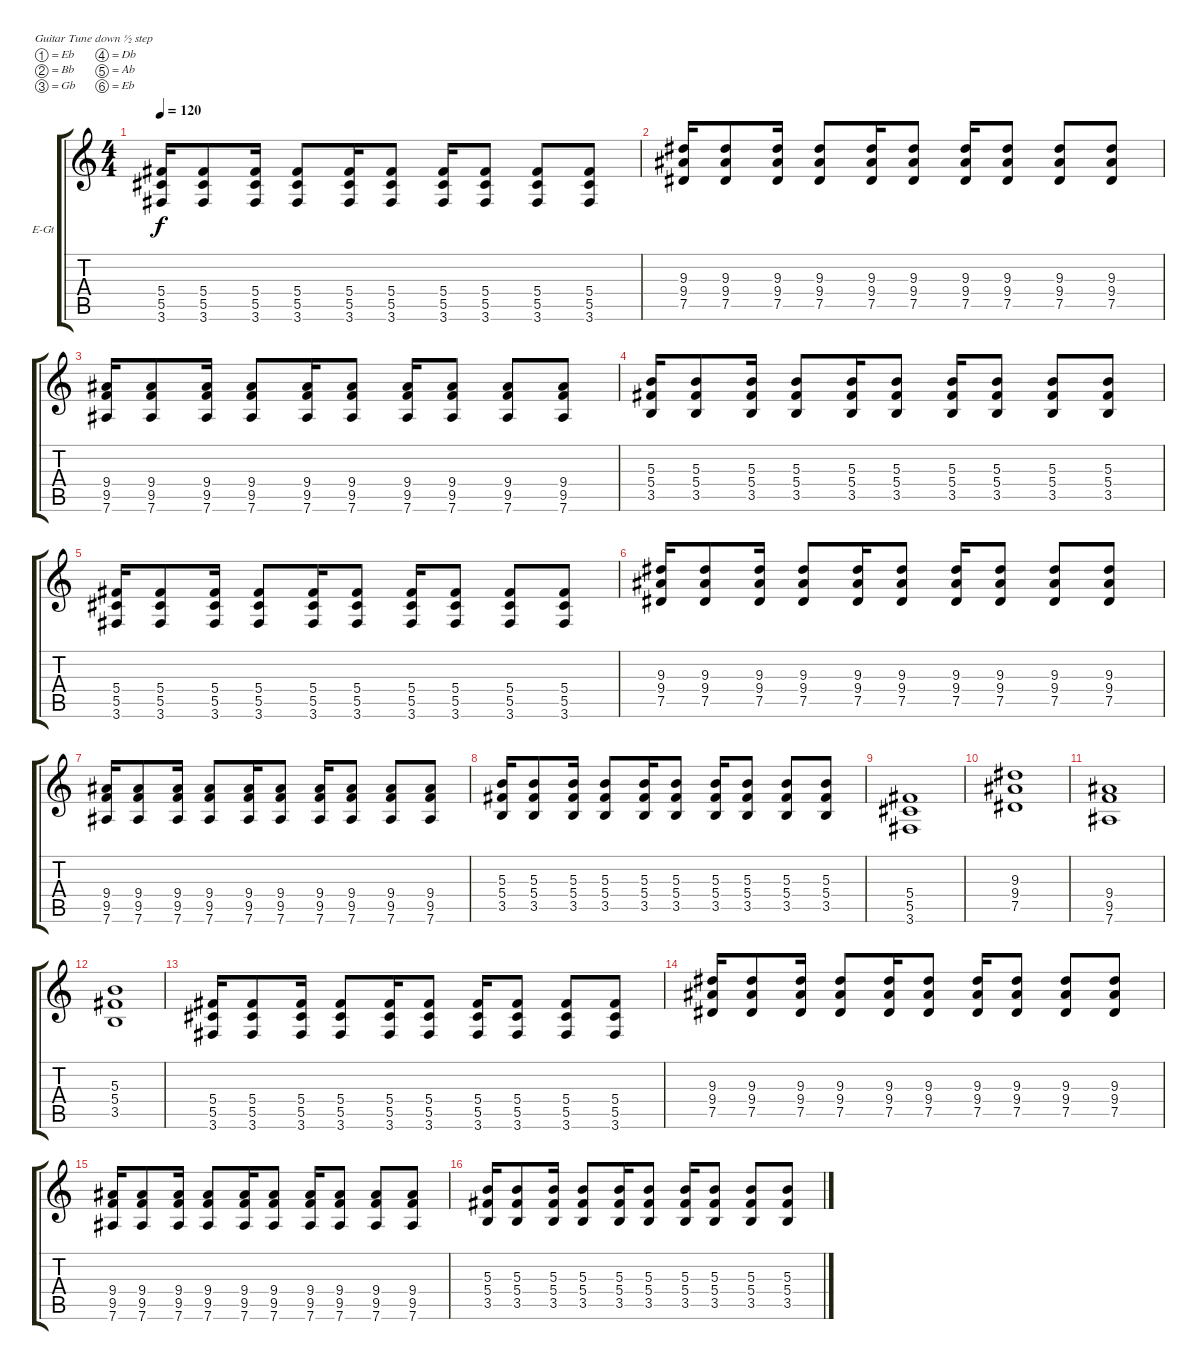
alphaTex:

\bracketExtendMode groupsimilarinstruments
\firstSystemTrackNameOrientation horizontal
\otherSystemsTrackNameOrientation horizontal
\track ("Electric Guitar2" "E-Gt") {instrument distortionguitar}
\staff {score tabs}
\tuning (Eb4 Bb3 Gb3 Db3 Ab2 Eb2)
\ts (4 4)
\tempo 120
\clef g2
\ks c
(5.4 5.5 3.6).16{dy f} (5.4 5.5 3.6).8 (5.4 5.5 3.6).16 (5.4 5.5 3.6).8 (5.4 5.5 3.6).16 (5.4 5.5 3.6).8 (5.4 5.5 3.6).16 (5.4 5.5 3.6).8 (5.4 5.5 3.6).8 (5.4 5.5 3.6).8 |
(9.3 9.4 7.5).16 (9.3 9.4 7.5).8 (9.3 9.4 7.5).16 (9.3 9.4 7.5).8 (9.3 9.4 7.5).16 (9.3 9.4 7.5).8 (9.3 9.4 7.5).16 (9.3 9.4 7.5).8 (9.3 9.4 7.5).8 (9.3 9.4 7.5).8 |
(9.4 9.5 7.6).16 (9.4 9.5 7.6).8 (9.4 9.5 7.6).16 (9.4 9.5 7.6).8 (9.4 9.5 7.6).16 (9.4 9.5 7.6).8 (9.4 9.5 7.6).16 (9.4 9.5 7.6).8 (9.4 9.5 7.6).8 (9.4 9.5 7.6).8 |
(5.3 5.4 3.5).16 (5.3 5.4 3.5).8 (5.3 5.4 3.5).16 (5.3 5.4 3.5).8 (5.3 5.4 3.5).16 (5.3 5.4 3.5).8 (5.3 5.4 3.5).16 (5.3 5.4 3.5).8 (5.3 5.4 3.5).8 (5.3 5.4 3.5).8 |
(5.4 5.5 3.6).16 (5.4 5.5 3.6).8 (5.4 5.5 3.6).16 (5.4 5.5 3.6).8 (5.4 5.5 3.6).16 (5.4 5.5 3.6).8 (5.4 5.5 3.6).16 (5.4 5.5 3.6).8 (5.4 5.5 3.6).8 (5.4 5.5 3.6).8 |
(9.3 9.4 7.5).16 (9.3 9.4 7.5).8 (9.3 9.4 7.5).16 (9.3 9.4 7.5).8 (9.3 9.4 7.5).16 (9.3 9.4 7.5).8 (9.3 9.4 7.5).16 (9.3 9.4 7.5).8 (9.3 9.4 7.5).8 (9.3 9.4 7.5).8 |
(9.4 9.5 7.6).16 (9.4 9.5 7.6).8 (9.4 9.5 7.6).16 (9.4 9.5 7.6).8 (9.4 9.5 7.6).16 (9.4 9.5 7.6).8 (9.4 9.5 7.6).16 (9.4 9.5 7.6).8 (9.4 9.5 7.6).8 (9.4 9.5 7.6).8 |
(5.3 5.4 3.5).16 (5.3 5.4 3.5).8 (5.3 5.4 3.5).16 (5.3 5.4 3.5).8 (5.3 5.4 3.5).16 (5.3 5.4 3.5).8 (5.3 5.4 3.5).16 (5.3 5.4 3.5).8 (5.3 5.4 3.5).8 (5.3 5.4 3.5).8 |
(5.4 5.5 3.6).1 |
(9.3 9.4 7.5).1 |
(9.4 9.5 7.6).1 |
(5.3 5.4 3.5).1 |
(5.4 5.5 3.6).16 (5.4 5.5 3.6).8 (5.4 5.5 3.6).16 (5.4 5.5 3.6).8 (5.4 5.5 3.6).16 (5.4 5.5 3.6).8 (5.4 5.5 3.6).16 (5.4 5.5 3.6).8 (5.4 5.5 3.6).8 (5.4 5.5 3.6).8 |
(9.3 9.4 7.5).16 (9.3 9.4 7.5).8 (9.3 9.4 7.5).16 (9.3 9.4 7.5).8 (9.3 9.4 7.5).16 (9.3 9.4 7.5).8 (9.3 9.4 7.5).16 (9.3 9.4 7.5).8 (9.3 9.4 7.5).8 (9.3 9.4 7.5).8 |
(9.4 9.5 7.6).16 (9.4 9.5 7.6).8 (9.4 9.5 7.6).16 (9.4 9.5 7.6).8 (9.4 9.5 7.6).16 (9.4 9.5 7.6).8 (9.4 9.5 7.6).16 (9.4 9.5 7.6).8 (9.4 9.5 7.6).8 (9.4 9.5 7.6).8 |
(5.3 5.4 3.5).16 (5.3 5.4 3.5).8 (5.3 5.4 3.5).16 (5.3 5.4 3.5).8 (5.3 5.4 3.5).16 (5.3 5.4 3.5).8 (5.3 5.4 3.5).16 (5.3 5.4 3.5).8 (5.3 5.4 3.5).8 (5.3 5.4 3.5).8
